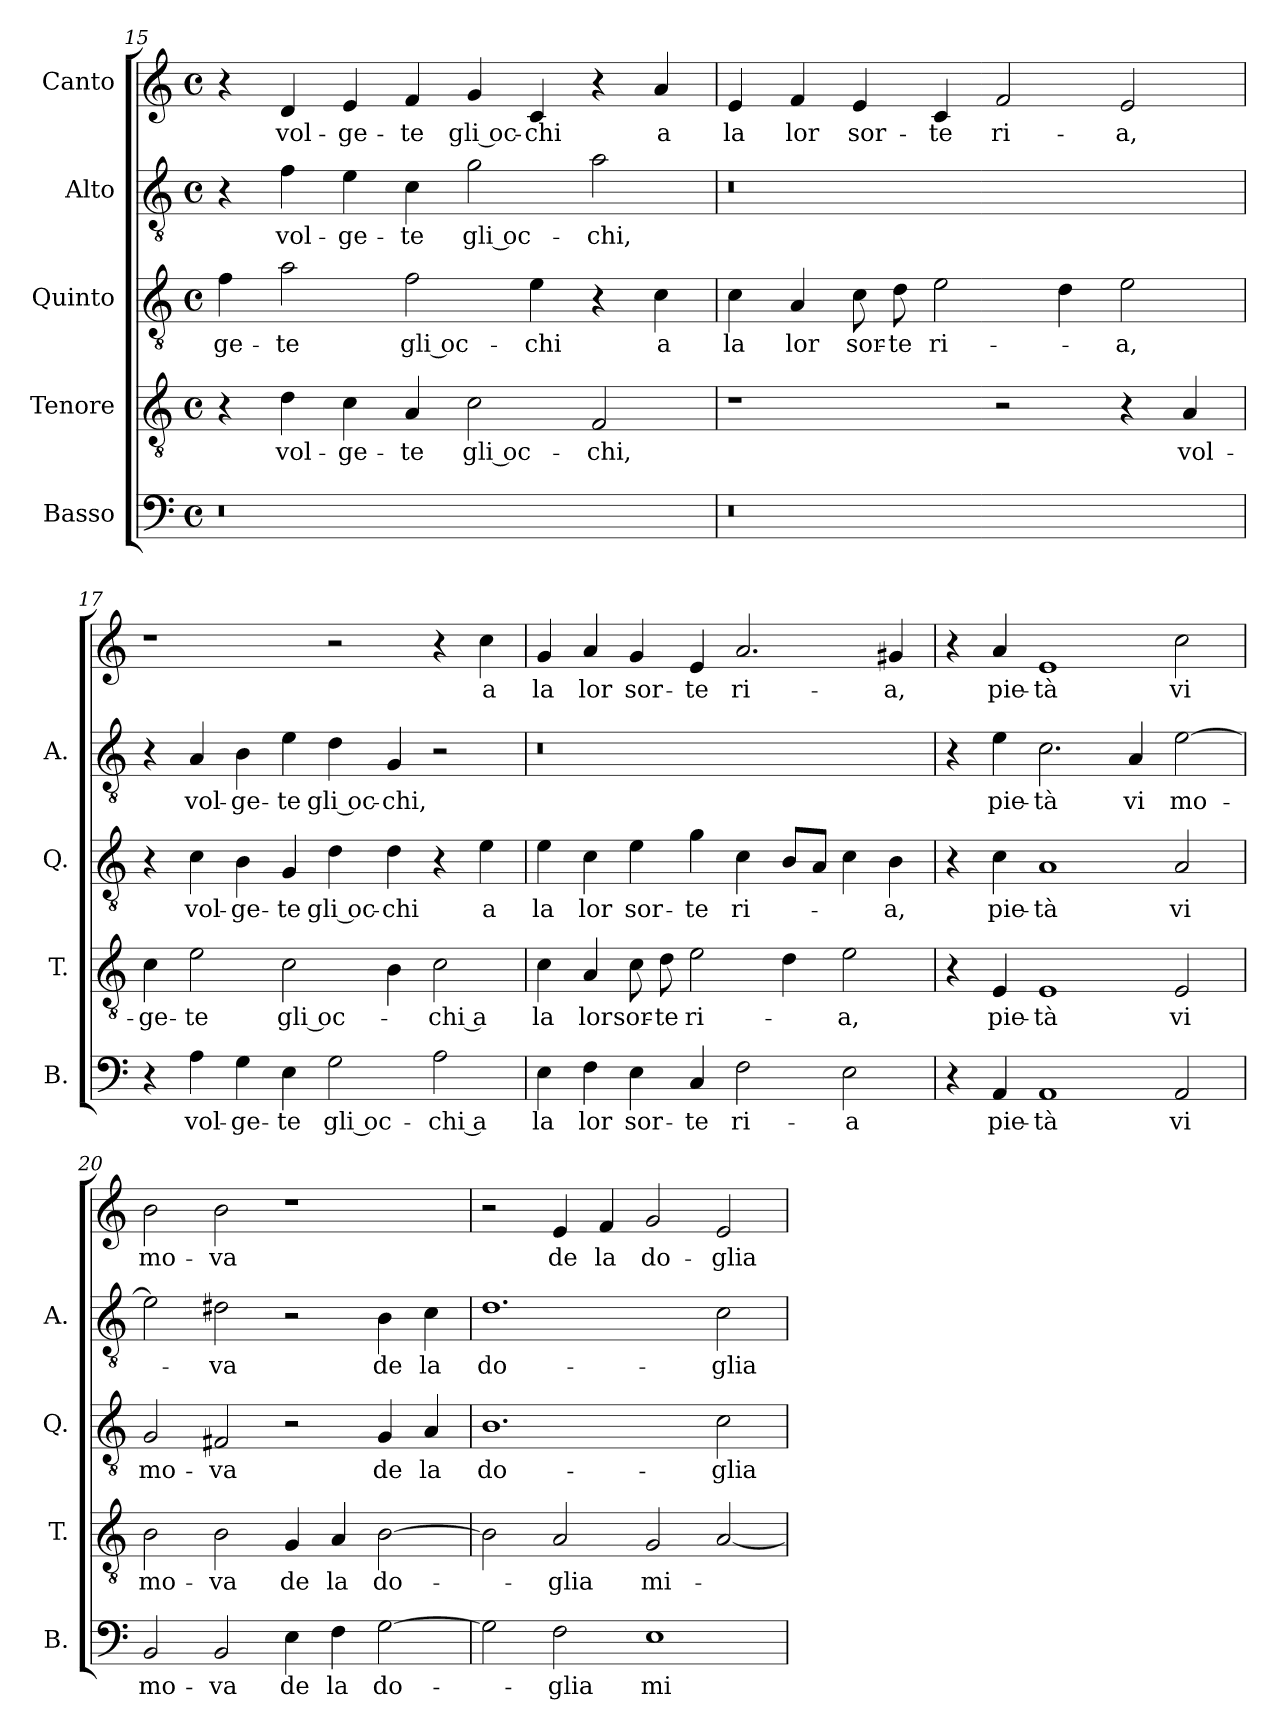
**kern	**text	**kern	**text	**kern	**text	**kern	**text	**kern	**text
*part5	*part5	*part4	*part4	*part3	*part3	*part2	*part2	*part1	*part1
*staff5	*staff5	*staff4	*staff4	*staff3	*staff3	*staff2	*staff2	*staff1	*staff1
*I"Basso	*	*I"Tenore	*	*I"Quinto	*	*I"Alto	*	*I"Canto	*
*I'B.	*	*I'T.	*	*I'Q.	*	*I'A.	*	*	*
*clefF4	*	*clefGv2	*	*clefGv2	*	*clefGv2	*	*clefG2	*
*k[]	*	*k[]	*	*k[]	*	*k[]	*	*k[]	*
*C:	*	*C:	*	*C:	*	*C:	*	*C:	*
*M4/4	*	*M4/4	*	*M4/4	*	*M4/4	*	*M4/4	*
*met(c)	*	*met(c)	*	*met(c)	*	*met(c)	*	*met(c)	*
=15	=15	=15	=15	=15	=15	=15	=15	=15	=15
!LO:N:vis=0	!	!	!	!	!	!	!	!	!
1r	.	4r	.	4f\	-ge-	4r	.	4r	.
.	.	4d\	vol-	2a\	-te	4f\	vol-	4d/	vol-
.	.	4c\	-ge-	.	.	4e\	-ge-	4e/	-ge-
.	.	4A/	-te	2f\	gli oc-	4c\	-te	4f/	-te
1ryy	.	2c\	gli oc-	.	.	2g\	gli oc-	4g/	gli oc-
.	.	.	.	4e\	-chi	.	.	4c/	-chi
.	.	2F/	-chi,	4r	.	2a\	-chi,	4r	.
.	.	.	.	4c\	a	.	.	4a/	a
=16	=16	=16	=16	=16	=16	=16	=16	=16	=16
!LO:N:vis=0	!	!	!	!	!	!LO:N:vis=0	!	!	!
1r	.	1r	.	4c\	la	1r	.	4e/	la
.	.	.	.	4A/	lor	.	.	4f/	lor
.	.	.	.	8c\	sor-	.	.	4e/	sor-
.	.	.	.	8d\	-te	.	.	.	.
.	.	.	.	2e\	ri-	.	.	4c/	-te
1ryy	.	2r	.	.	.	1ryy	.	2f/	ri-
.	.	.	.	4d\	.	.	.	.	.
.	.	4r	.	2e\	-a,	.	.	2e/	-a,
.	.	4A/	vol-	.	.	.	.	.	.
=17	=17	=17	=17	=17	=17	=17	=17	=17	=17
4r	.	4c\	-ge-	4r	.	4r	.	1r	.
4A\	vol-	2e\	-te	4c\	vol-	4A/	vol-	.	.
4G\	-ge-	.	.	4B\	-ge-	4B\	-ge-	.	.
4E\	-te	2c\	gli oc-	4G/	-te	4e\	-te	.	.
2G\	gli oc-	.	.	4d\	gli oc-	4d\	gli oc-	2r	.
.	.	4B\	.	4d\	-chi	4G/	-chi,	.	.
2A\	-chi a	2c\	-chi a	4r	.	2r	.	4r	.
.	.	.	.	4e\	a	.	.	4cc\	a
=18	=18	=18	=18	=18	=18	=18	=18	=18	=18
!	!	!	!	!	!	!LO:N:vis=0	!	!	!
4E\	la	4c\	la	4e\	la	1r	.	4g/	la
4F\	lor	4A/	lor	4c\	lor	.	.	4a/	lor
4E\	sor-	8c\	sor-	4e\	sor-	.	.	4g/	sor-
.	.	8d\	-te	.	.	.	.	.	.
4C/	-te	2e\	ri-	4g\	-te	.	.	4e/	-te
2F\	ri-	.	.	4c\	ri-	1ryy	.	2.a/	ri-
.	.	4d\	.	8B/L	.	.	.	.	.
.	.	.	.	8A/J	.	.	.	.	.
2E\	-a	2e\	-a,	4c\	.	.	.	.	.
.	.	.	.	4B\	-a,	.	.	4g#X/	-a,
=19	=19	=19	=19	=19	=19	=19	=19	=19	=19
4r	.	4r	.	4r	.	4r	.	4r	.
4AA/	pie-	4E/	pie-	4c\	pie-	4e\	pie-	4a/	pie-
1AA/	-tà	1E/	-tà	1A/	-tà	2.c\	-tà	1e/	-tà
.	.	.	.	.	.	4A/	vi	.	.
2AA/	vi	2E/	vi	2A/	vi	[2e\	mo-	2cc\	vi
=20	=20	=20	=20	=20	=20	=20	=20	=20	=20
2BB/	mo-	2B\	mo-	2G/	mo-	2e\]	.	2b\	mo-
2BB/	-va	2B\	-va	2F#X/	-va	2d#X\	-va	2b\	-va
4E\	de	4G/	de	2r	.	2r	.	1r	.
4F\	la	4A/	la	.	.	.	.	.	.
[2G\	do-	[2B\	do-	4G/	de	4B\	de	.	.
.	.	.	.	4A/	la	4c\	la	.	.
=21	=21	=21	=21	=21	=21	=21	=21	=21	=21
2G\]	.	2B\]	.	1.B\	do-	1.d\	do-	2r	.
2F\	-glia	2A/	-glia	.	.	.	.	4e/	de
.	.	.	.	.	.	.	.	4f/	la
1E\	mi-	2G/	mi-	.	.	.	.	2g/	do-
.	.	[2A/	.	2c\	-glia	2c\	-glia	2e/	-glia
=	=	=	=	=	=	=	=	=	=
*-	*-	*-	*-	*-	*-	*-	*-	*-	*-
